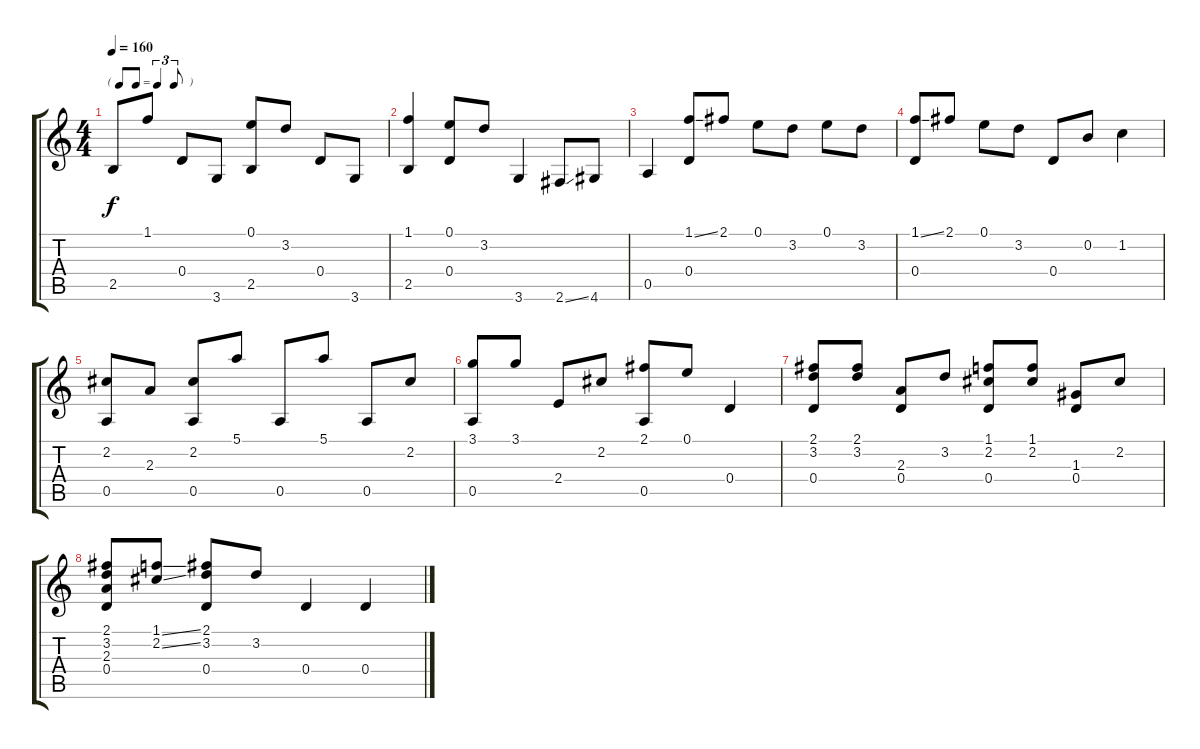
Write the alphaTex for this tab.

\track "" {instrument acousticguitarsteel}
\staff {score tabs}
\tuning (E4 B3 G3 D3 A2 E2) {hide}
\ts (4 4)
\tf triplet8th
\tempo 160
\clef g2
\ks c
2.5.8{dy f} 1.1.8 0.4.8 3.6.8 (0.1 2.5).8 3.2.8 0.4.8 3.6.8 |
(1.1 2.5).4 (0.1 0.4).8 3.2.8 3.6.4 2.6{ss}.8 4.6.8 |
0.5.4 (1.1{ss} 0.4).8 2.1.8 0.1.8 3.2.8 0.1.8 3.2.8 |
(1.1{ss} 0.4).8 2.1.8 0.1.8 3.2.8 0.4.8 0.2.8 1.2.4 |
(2.2 0.5).8 2.3.8 (2.2 0.5).8 5.1.8 0.5.8 5.1.8 0.5.8 2.2.8 |
(3.1 0.5).8 3.1.8 2.4.8 2.2.8 (2.1 0.5).8 0.1.8 0.4.4 |
(2.1 3.2 0.4).8 (2.1 3.2).8 (2.3 0.4).8 3.2.8 (1.1 2.2 0.4).8 (1.1 2.2).8 (1.3 0.4).8 2.2.8 |
(2.1 3.2 2.3 0.4).8 (1.1{ss} 2.2{ss}).8 (2.1 3.2 0.4).8 3.2.8 0.4.4 0.4.4
